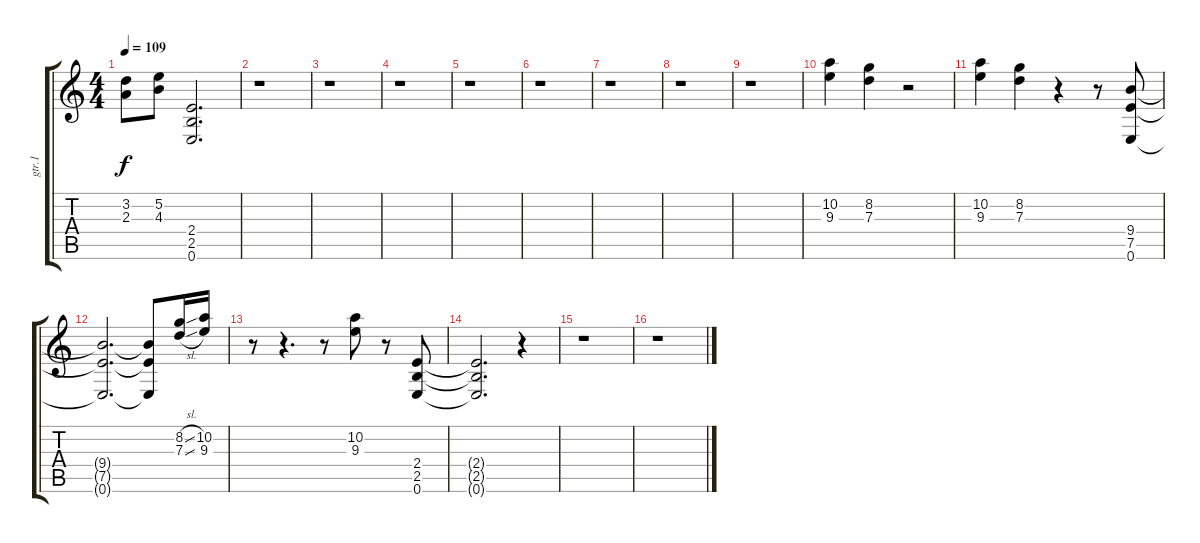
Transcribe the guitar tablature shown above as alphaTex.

\track ("gtr.1" "gtr.1") {instrument distortionguitar}
\staff {score tabs}
\tuning (E4 B3 G3 D3 A2 E2) {hide}
\ts (4 4)
\tempo 109
\clef g2
\ks c
(3.2{t} 2.3{t}).8{dy f} (5.2 4.3).8 (2.4 2.5 0.6).2{d} |
r.1 |
r.1 |
r.1 |
r.1 |
r.1 |
r.1 |
r.1 |
r.1 |
(10.2 9.3).4 (8.2 7.3).4 r.2 |
(10.2 9.3).4 (8.2 7.3).4 r.4 r.8 (9.4 7.5 0.6).8 |
(9.4{t} 7.5{t} 0.6{t}).2{d} (9.4{t} 7.5{t} 0.6{t}).8 (8.2{sl} 7.3{sl}).16 (10.2 9.3).16 |
r.8 r.4{d} r.8 (10.2 9.3).8 r.8 (2.4 2.5 0.6).8 |
(2.4{t} 2.5{t} 0.6{t}).2{d} r.4 |
r.1 |
r.1
